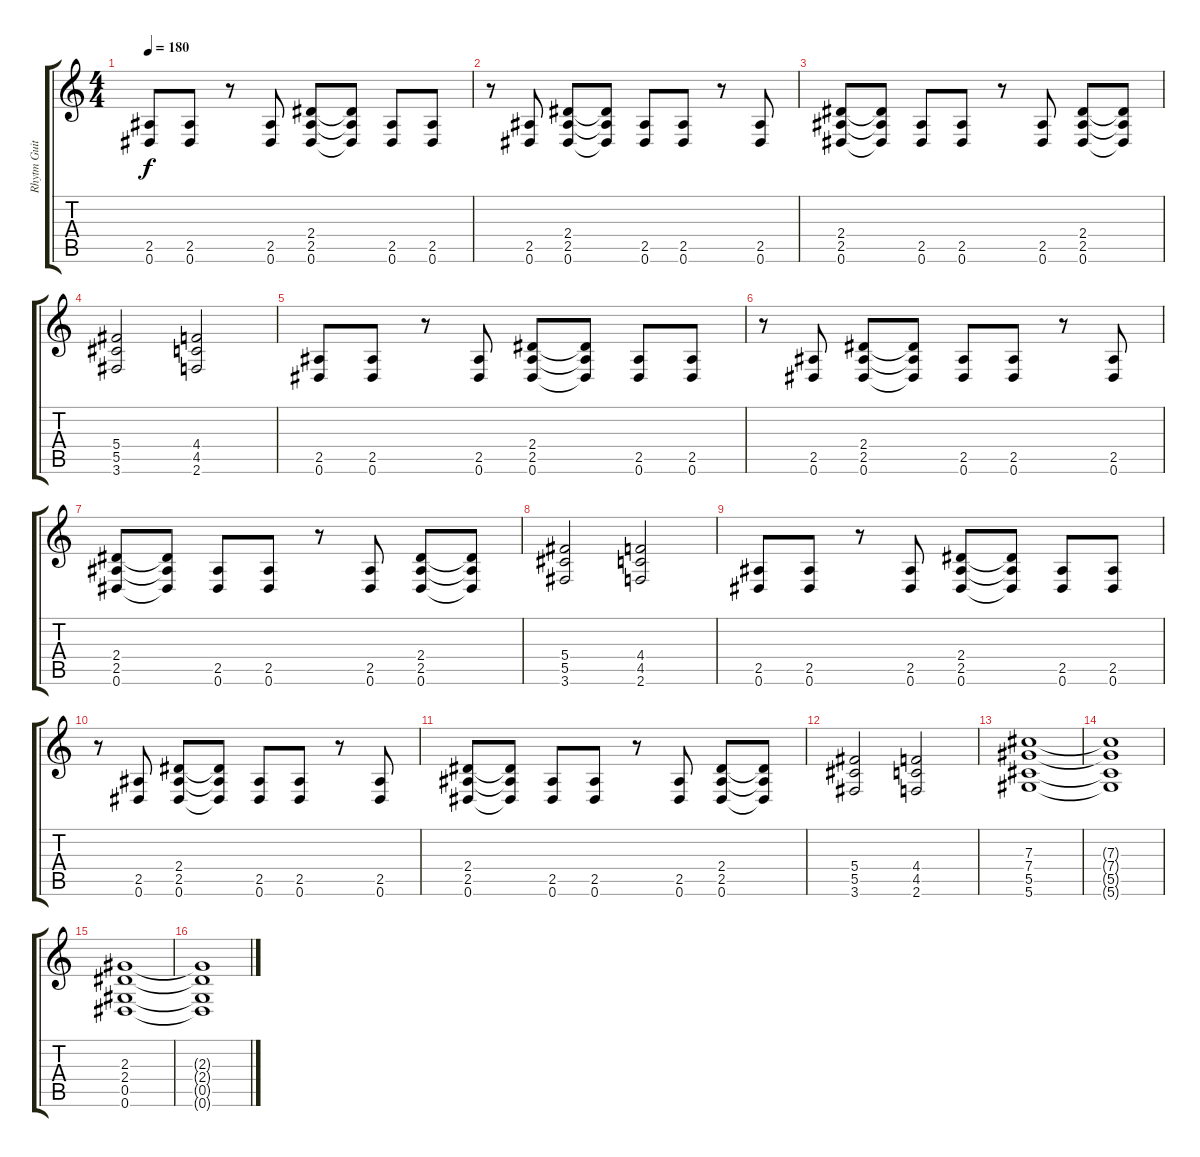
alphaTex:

\track ("Rhytm Guitar" "Rhytm Guit") {instrument distortionguitar}
\staff {score tabs}
\tuning (Eb4 Bb3 Gb3 Db3 Ab2 Eb2) {hide}
\ts (4 4)
\tempo 180
\clef g2
\ks c
(2.5 0.6).8{dy f} (2.5 0.6).8 r.8 (2.5 0.6).8 (2.4 2.5 0.6).8 (2.4{t} 2.5{t} 0.6{t}).8 (2.5 0.6).8 (2.5 0.6).8 |
r.8 (2.5 0.6).8 (2.4 2.5 0.6).8 (2.4{t} 2.5{t} 0.6{t}).8 (2.5 0.6).8 (2.5 0.6).8 r.8 (2.5 0.6).8 |
(2.4 2.5 0.6).8 (2.4{t} 2.5{t} 0.6{t}).8 (2.5 0.6).8 (2.5 0.6).8 r.8 (2.5 0.6).8 (2.4 2.5 0.6).8 (2.4{t} 2.5{t} 0.6{t}).8 |
(5.4 5.5 3.6).2 (4.4 4.5 2.6).2 |
(2.5 0.6).8 (2.5 0.6).8 r.8 (2.5 0.6).8 (2.4 2.5 0.6).8 (2.4{t} 2.5{t} 0.6{t}).8 (2.5 0.6).8 (2.5 0.6).8 |
r.8 (2.5 0.6).8 (2.4 2.5 0.6).8 (2.4{t} 2.5{t} 0.6{t}).8 (2.5 0.6).8 (2.5 0.6).8 r.8 (2.5 0.6).8 |
(2.4 2.5 0.6).8 (2.4{t} 2.5{t} 0.6{t}).8 (2.5 0.6).8 (2.5 0.6).8 r.8 (2.5 0.6).8 (2.4 2.5 0.6).8 (2.4{t} 2.5{t} 0.6{t}).8 |
(5.4 5.5 3.6).2 (4.4 4.5 2.6).2 |
(2.5 0.6).8 (2.5 0.6).8 r.8 (2.5 0.6).8 (2.4 2.5 0.6).8 (2.4{t} 2.5{t} 0.6{t}).8 (2.5 0.6).8 (2.5 0.6).8 |
r.8 (2.5 0.6).8 (2.4 2.5 0.6).8 (2.4{t} 2.5{t} 0.6{t}).8 (2.5 0.6).8 (2.5 0.6).8 r.8 (2.5 0.6).8 |
(2.4 2.5 0.6).8 (2.4{t} 2.5{t} 0.6{t}).8 (2.5 0.6).8 (2.5 0.6).8 r.8 (2.5 0.6).8 (2.4 2.5 0.6).8 (2.4{t} 2.5{t} 0.6{t}).8 |
(5.4 5.5 3.6).2 (4.4 4.5 2.6).2 |
(7.3 7.4 5.5 5.6).1 |
(7.3{t} 7.4{t} 5.5{t} 5.6{t}).1 |
(2.3 2.4 0.5 0.6).1 |
(2.3{t} 2.4{t} 0.5{t} 0.6{t}).1
